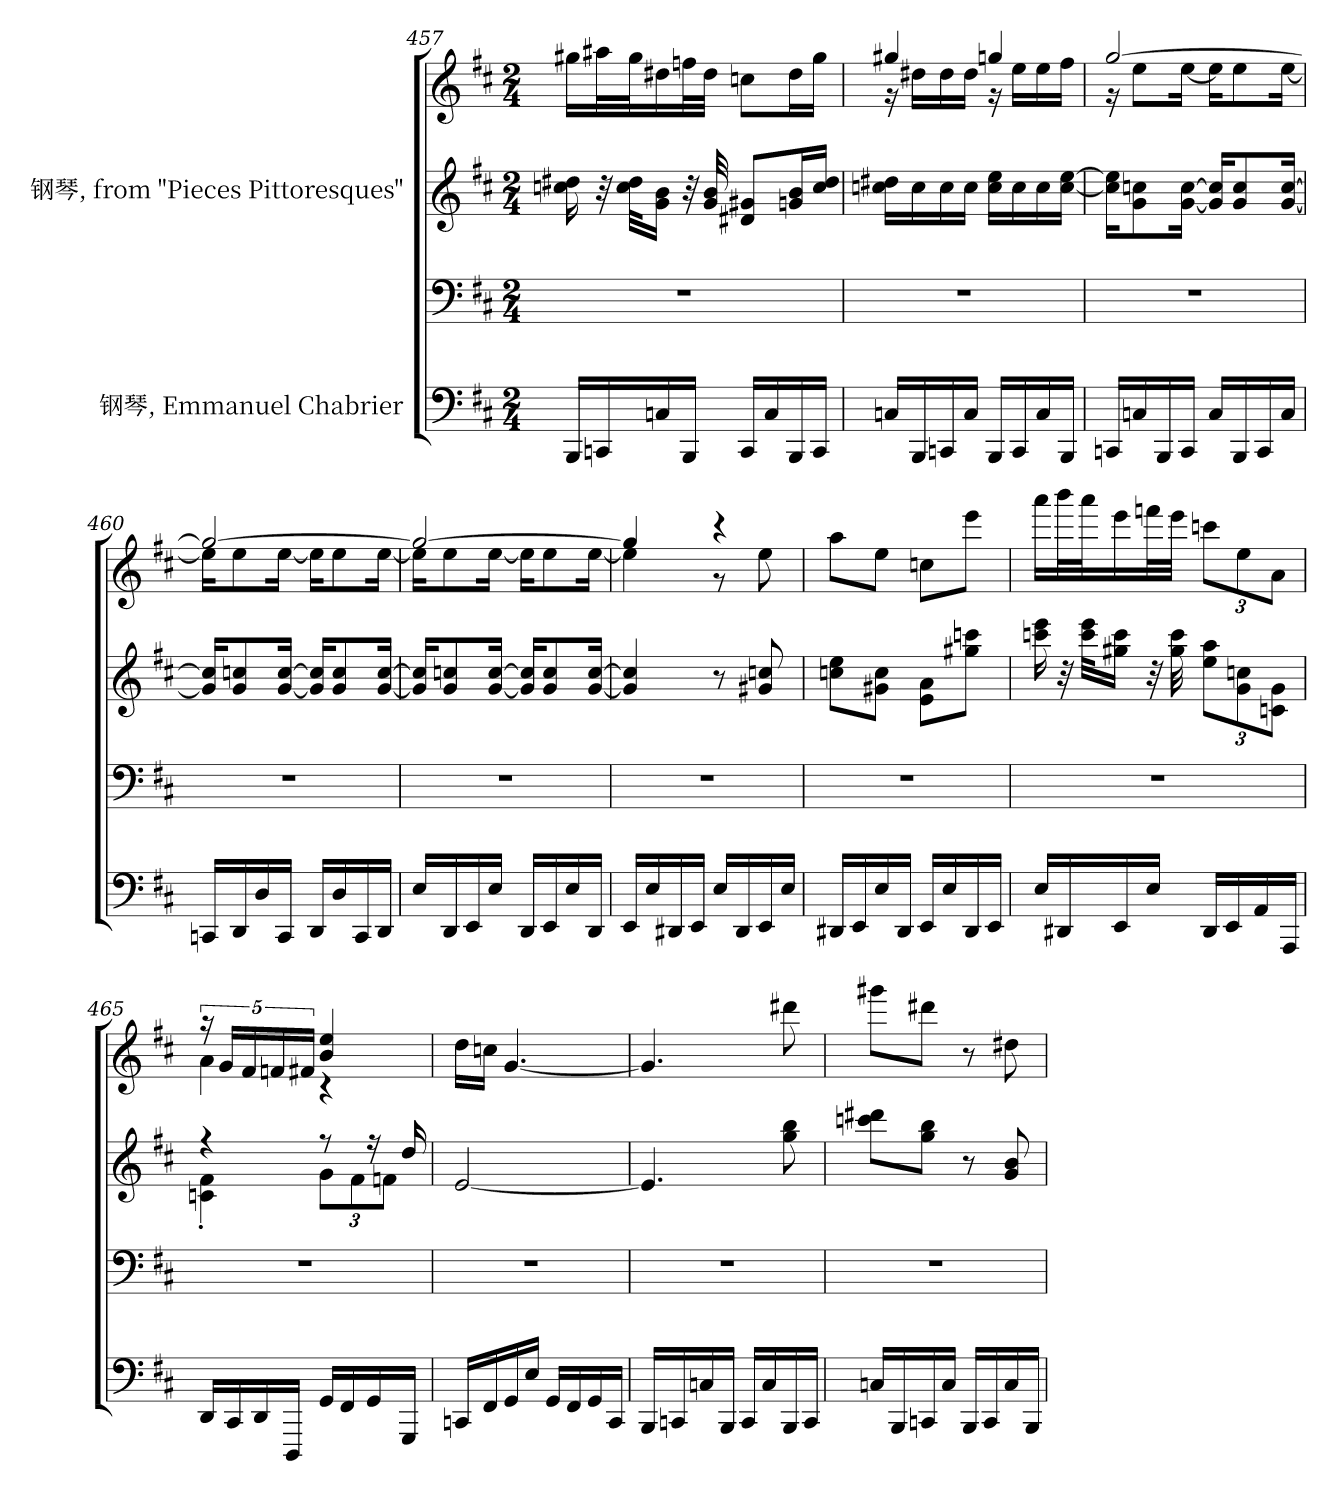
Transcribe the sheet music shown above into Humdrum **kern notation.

**kern	**kern	**kern	**kern
*part2	*part2	*part1	*part1
*staff4	*staff3	*staff2	*staff1
*I"钢琴, Emmanuel Chabrier	*	*I"钢琴, from &quot;Pieces Pittoresques&quot;	*
*clefF4	*clefF4	*clefG2	*clefG2
*k[f#c#]	*k[f#c#]	*k[f#c#]	*k[f#c#]
*M2/4	*M2/4	*M2/4	*M2/4
=457	=457	=457	=457
16BBB/LL	2r	16ccn\ 16dd#X\	16gg#X\LL
16CCn/	.	32r	32aa#X\L
.	.	32cc\ 32dd#\KLL	32gg#\J
16Cn/	.	16g\ 16b\JJ	16dd#X\
16BBB/JJ	.	32r	32ffn\L
.	.	32g/ 32b/	32dd#\JJJ
16CC/LL	.	8d#X/ 8g#X/L	8ccn\L
16C/	.	.	.
16BBB/	.	16gn/ 16b/L	16dd#\L
16CC/JJ	.	16cc/ 16dd#/JJ	16gg#\JJ
=458	=458	=458	=458
*	*	*	*^
16Cn/LL	2r	16ccn\ 16dd#X\LL	4gg#X/	16r
16BBB/	.	16cc\	.	16dd#X\LL
16CCn/	.	16cc\	.	16dd#\
16C/JJ	.	16cc\JJ	.	16dd#\JJ
16BBB/LL	.	16cc\ 16ee\LL	4ggn/	16r
16CC/	.	16cc\	.	16ee\LL
16C/	.	16cc\	.	16ee\
16BBB/JJ	.	[16cc\ [16ee\JJ	.	16ff#\JJ
!!LO:LB:g=z	!!
=459	=459	=459	=459	=459
16CCn/LL	2r	16cc\] 16ee\]KL	[2gg/	16r
16Cn/	.	8g\ 8ccn\	.	8ee\L
16BBB/	.	.	.	.
16CC/JJ	.	[16g\ [16cc\Jk	.	[16ee\Jk
16C/LL	.	16g/] 16cc/]KL	.	16ee\KL]
16BBB/	.	8g/ 8cc/	.	8ee\
16CC/	.	.	.	.
16C/JJ	.	[16g/ [16cc/Jk	.	[16ee\Jk
=460	=460	=460	=460	=460
16CCn/LL	2r	16g/] 16cc/]KL	2gg/_	16ee\KL]
16DD/	.	8g/ 8ccn/	.	8ee\
16D/	.	.	.	.
16CC/JJ	.	[16g/ [16cc/Jk	.	[16ee\Jk
16DD/LL	.	16g/] 16cc/]KL	.	16ee\KL]
16D/	.	8g/ 8cc/	.	8ee\
16CC/	.	.	.	.
16DD/JJ	.	[16g/ [16cc/Jk	.	[16ee\Jk
=461	=461	=461	=461	=461
16E/LL	2r	16g/] 16cc/]KL	2gg/_	16ee\KL]
16DD/	.	8g/ 8ccn/	.	8ee\
16EE/	.	.	.	.
16E/JJ	.	[16g/ [16cc/Jk	.	[16ee\Jk
16DD/LL	.	16g/] 16cc/]KL	.	16ee\KL]
16EE/	.	8g/ 8cc/	.	8ee\
16E/	.	.	.	.
16DD/JJ	.	[16g/ [16cc/Jk	.	[16ee\Jk
!!LO:LB:g=z	!!
=462	=462	=462	=462	=462
16EE/LL	2r	4g/] 4cc/]	4gg/]	4ee\]
16E/	.	.	.	.
16DD#X/	.	.	.	.
16EE/JJ	.	.	.	.
16E/LL	.	8r	4r	8r
16DD#/	.	.	.	.
16EE/	.	8g#X/ 8ccn/	.	8ee\
16E/JJ	.	.	.	.
*	*	*	*v	*v
=463	=463	=463	=463
16DD#X/LL	2r	8ccn\ 8ee\L	8aa\L
16EE/	.	.	.
16E/	.	8g#X\ 8cc\J	8ee\J
16DD#/JJ	.	.	.
16EE/LL	.	8e\ 8a\L	8ccn\L
16E/	.	.	.
16DD#/	.	8gg#X\ 8cccn\J	8eee\J
16EE/JJ	.	.	.
=464	=464	=464	=464
16E/LL	2r	16cccn\ 16eee\	16aaa\LL
16DD#X/	.	32r	32bbb\L
.	.	32ccc\ 32eee\KLL	32aaa\J
16EE/	.	16gg#X\ 16ccc\JJ	16eee\
16E/JJ	.	32r	32fffn\L
.	.	32gg#\ 32ccc\	32eee\JJJ
*	*	*Xbrackettup	*Xbrackettup
16DD#/LL	.	12ee\ 12aa\L	12cccn\L
16EE/	.	.	.
.	.	12g\ 12ccn\	12ee\
16AA/	.	.	.
.	.	12cn\ 12g\J	12a\J
16AAA/JJ	.	.	.
!!LO:PB:g=z
=465	=465	=465	=465
*	*	*^	*
*	*	*	*	*brackettup
*	*	*	*	*^
16DD/LL	2r	4r	4cn\' 4f#\'	20r	4a\
.	.	.	.	20g/LL	.
16CC#/	.	.	.	.	.
.	.	.	.	20f#/	.
16DD/	.	.	.	.	.
.	.	.	.	20fn/	.
16DDD/JJ	.	.	.	.	.
.	.	.	.	20f#X/JJ	.
16GG/LL	.	8r	12g\L	4b/ 4ee/	4r
16FF#/	.	.	.	.	.
.	.	.	12f#\	.	.
16GG/	.	16r	.	.	.
.	.	.	12fn\J	.	.
16GGG/JJ	.	16dd/	.	.	.
*	*	*v	*v	*	*
*	*	*	*v	*v
=466	=466	=466	=466
16CCn/LL	2r	[2e/	16dd\LL
16FF#/	.	.	16ccn\JJ
16GG/	.	.	[4.g/
16E/JJ	.	.	.
16GG/LL	.	.	.
16FF#/	.	.	.
16GG/	.	.	.
16CC/JJ	.	.	.
=467	=467	=467	=467
16BBB/LL	2r	4.e/]	4.g/]
16CCn/	.	.	.
16Cn/	.	.	.
16BBB/JJ	.	.	.
16CC/LL	.	.	.
16C/	.	.	.
16BBB/	.	8gg\ 8bb\	8ddd#X\
16CC/JJ	.	.	.
!!LO:LB:g=z
=468	=468	=468	=468
16Cn/LL	2r	8cccn\ 8ddd#X\L	8ggg#X\L
16BBB/	.	.	.
16CCn/	.	8gg\ 8bb\J	8ddd#X\J
16C/JJ	.	.	.
16BBB/LL	.	8r	8r
16CC/	.	.	.
16C/	.	8g/ 8b/	8dd#X\
16BBB/JJ	.	.	.
=	=	=	=
*-	*-	*-	*-
